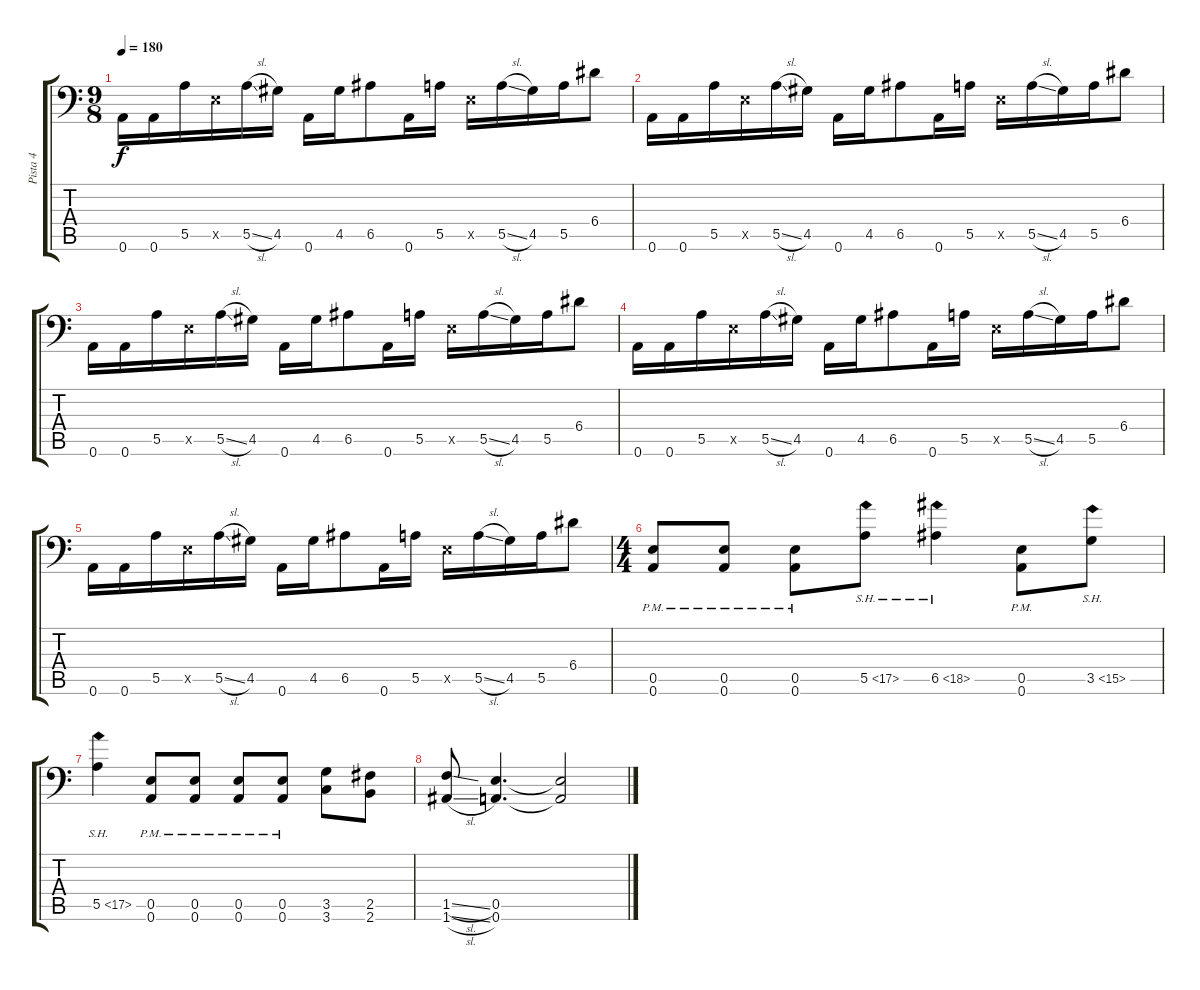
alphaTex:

\track ("Pista 4" "Pista 4") {mute instrument distortionguitar}
\staff {score tabs}
\tuning (B3 Gb3 D3 A2 E2 A1) {hide}
\ts (9 8)
\tempo 180
\clef f4
\ks c
0.6.16{dy f} 0.6.16 5.5.16 0.5{x}.16 5.5{sl}.16 4.5.16 0.6.16 4.5.16 6.5.8 0.6.16 5.5.16 0.5{x}.16 5.5{sl}.16 4.5.16 5.5.16 6.4.8 |
0.6.16 0.6.16 5.5.16 0.5{x}.16 5.5{sl}.16 4.5.16 0.6.16 4.5.16 6.5.8 0.6.16 5.5.16 0.5{x}.16 5.5{sl}.16 4.5.16 5.5.16 6.4.8 |
0.6.16 0.6.16 5.5.16 0.5{x}.16 5.5{sl}.16 4.5.16 0.6.16 4.5.16 6.5.8 0.6.16 5.5.16 0.5{x}.16 5.5{sl}.16 4.5.16 5.5.16 6.4.8 |
0.6.16 0.6.16 5.5.16 0.5{x}.16 5.5{sl}.16 4.5.16 0.6.16 4.5.16 6.5.8 0.6.16 5.5.16 0.5{x}.16 5.5{sl}.16 4.5.16 5.5.16 6.4.8 |
0.6.16 0.6.16 5.5.16 0.5{x}.16 5.5{sl}.16 4.5.16 0.6.16 4.5.16 6.5.8 0.6.16 5.5.16 0.5{x}.16 5.5{sl}.16 4.5.16 5.5.16 6.4.8 |
\ts (4 4)
(0.5{pm} 0.6{pm}).8 (0.5{pm} 0.6{pm}).8 (0.5{pm} 0.6{pm}).8 5.5{sh 12}.8 6.5{sh 12}.4 (0.5{pm} 0.6{pm}).8 3.5{sh 12}.8 |
5.5{sh 12}.4 (0.5{pm} 0.6{pm}).8 (0.5{pm} 0.6{pm}).8 (0.5{pm} 0.6{pm}).8 (0.5{pm} 0.6{pm}).8 (3.5 3.6).8 (2.5 2.6).8 |
(1.5{sl} 1.6{sl}).8 (0.5 0.6).4{d} (0.5{t} 0.6{t}).2
